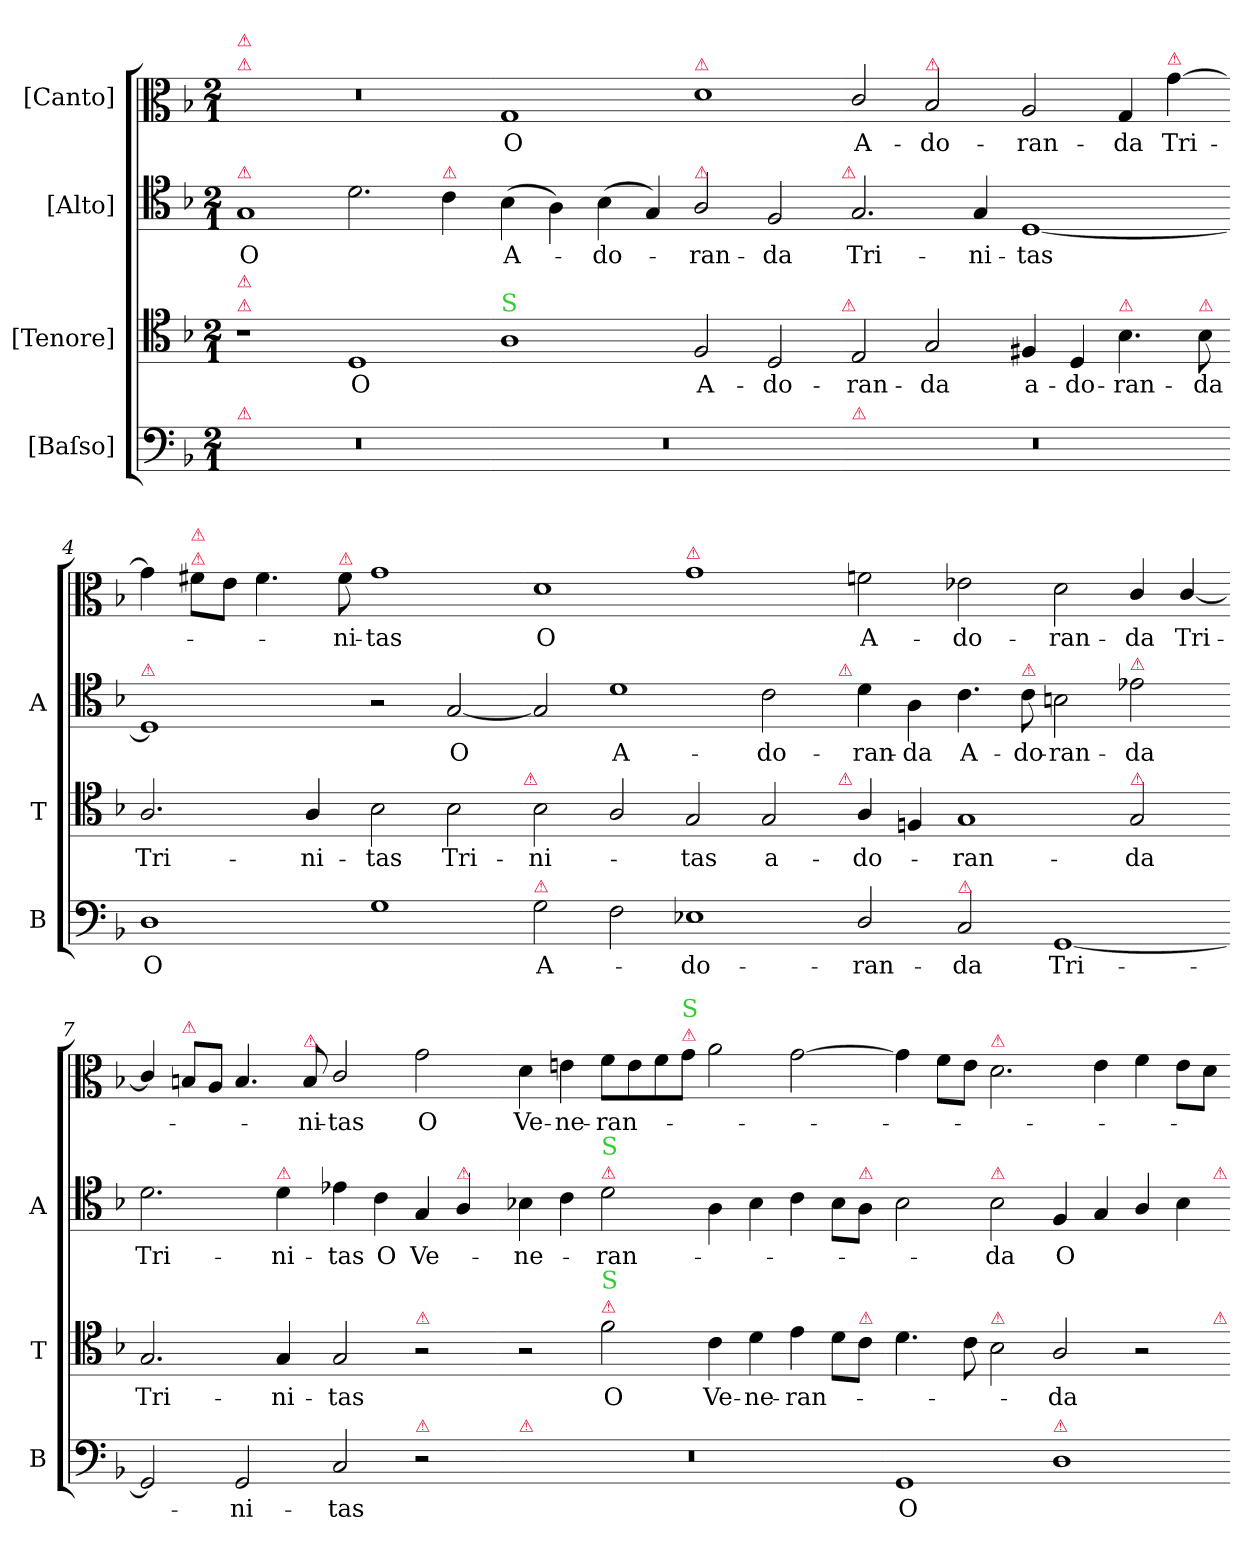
**kern	**text	**kern	**text	**kern	**text	**kern	**text
*part4	*part4	*part3	*part3	*part2	*part2	*part1	*part1
*staff4	*staff4	*staff3	*staff3	*staff2	*staff2	*staff1	*staff1
*I"[Baſso]	*	*I"[Tenore]	*	*I"[Alto]	*	*I"[Canto]	*
*I'B	*	*I'T	*	*I'A	*	*	*
*clefF4	*	*clefC4	*	*clefC4	*	*clefC3	*
*k[b-]	*	*k[b-]	*	*k[b-]	*	*k[b-]	*
*F:	*	*F:	*	*F:	*	*F:	*
*M2/1	*	*M2/1	*	*M2/1	*	*M2/1	*
=1	=1	=1	=1	=1	=1	=1	=1
!	!	!	!	!	!	!LO:TX:a:color=crimson:t=⚠	!
!	!	!	!	!	!	!LO:TX:a:color=crimson:t=⚠	!
!	!	!	!	!LO:TX:a:color=crimson:t=⚠	!	!	!
!	!	!LO:TX:a:color=crimson:t=⚠	!	!	!	!	!
!	!	!LO:TX:a:color=crimson:t=⚠	!	!	!	!	!
!LO:TX:a:color=crimson:t=⚠	!	!	!	!	!	!	!
0r	.	1r	.	1G/	O	0r	.
.	.	1D/	O	2.d\	.	.	.
!	!	!	!	!LO:TX:a:color=crimson:t=⚠	!	!	!
.	.	.	.	4c\	.	.	.
=2-	=2-	=2-	=2-	=2-	=2-	=2-	=2-
!	!	!LO:TX:a:color=limegreen:t=S	!	!	!	!	!
0r	.	1A\	.	(4B-\	A-	1G/	O
.	.	.	.	4A\)	.	.	.
.	.	.	.	(4B-\	-do-	.	.
.	.	.	.	4G/)	.	.	.
!	!	!	!	!	!	!LO:TX:a:color=crimson:t=⚠	!
!	!	!	!	!LO:TX:a:color=crimson:t=⚠	!	!	!
.	.	2F/	A-	2A/	-ran-	1d\	.
.	.	2D/	-do-	2F/	-da	.	.
!	!	!	!	!LO:TX:a:color=crimson:t=⚠	!	!	!
!	!	!LO:TX:a:color=crimson:t=⚠	!	!	!	!	!
=3-	=3-	=3-	=3-	=3-	=3-	=3-	=3-
!LO:TX:a:color=crimson:t=⚠	!	!	!	!	!	!	!
0r	.	2E/	-ran-	2.G/	Tri-	2c/	A-
!	!	!	!	!	!	!LO:TX:a:color=crimson:t=⚠	!
.	.	2G/	-da	.	.	2B-/	-do-
.	.	.	.	4G/	-ni-	.	.
.	.	4F#X/	a-	[1D/	-tas	2A/	-ran-
.	.	4D/	-do-	.	.	.	.
!	!	!LO:TX:a:color=crimson:t=⚠	!	!	!	!	!
.	.	4.B-\	-ran-	.	.	4G/	-da
!	!	!	!	!	!	!LO:TX:a:color=crimson:t=⚠	!
.	.	.	.	.	.	[4g\	Tri-
!	!	!LO:TX:a:color=crimson:t=⚠	!	!	!	!	!
.	.	8B-\	-da	.	.	.	.
=4-	=4-	=4-	=4-	=4-	=4-	=4-	=4-
!	!	!	!	!LO:TX:a:color=crimson:t=⚠	!	!	!
1D\	O	2.A/	Tri-	1D/]	.	4g\]	.
!	!	!	!	!	!	!LO:TX:a:color=crimson:t=⚠	!
!	!	!	!	!	!	!LO:TX:a:color=crimson:t=⚠	!
.	.	.	.	.	.	8f#X\L	.
.	.	.	.	.	.	8e\J	.
.	.	.	.	.	.	4.f#\	.
.	.	4A/	-ni-	.	.	.	.
!	!	!	!	!	!	!LO:TX:a:color=crimson:t=⚠	!
.	.	.	.	.	.	8f#\	-ni-
1G\	.	2B-\	-tas	2r	.	1g\	-tas
!	!	!	!LO:LY:i	!	!	!	!
.	.	2B-\	Tri-	[2G/	O	.	.
!	!	!LO:TX:a:color=crimson:t=⚠	!	!	!	!	!
=5-	=5-	=5-	=5-	=5-	=5-	=5-	=5-
!LO:TX:a:color=crimson:t=⚠	!	!	!	!	!	!	!
!	!	!	!LO:LY:i	!	!	!	!
2G\	A-	2B-\	-ni-	2G/]	.	1d\	O
2F\	.	2A/	.	1d\	A-	.	.
!	!	!	!	!	!	!LO:TX:a:color=crimson:t=⚠	!
!	!	!	!LO:LY:i	!	!	!	!
1E-X\	-do-	2G/	-tas	.	.	1g\	.
.	.	2G/	a-	2c\	-do-	.	.
!	!	!	!	!LO:TX:a:color=crimson:t=⚠	!	!	!
!	!	!LO:TX:a:color=crimson:t=⚠	!	!	!	!	!
=6-	=6-	=6-	=6-	=6-	=6-	=6-	=6-
2D/	-ran-	4A/	-do-	4d\	-ran-	2fn\	A-
.	.	4Fn/	.	4A\	-da	.	.
!LO:TX:a:color=crimson:t=⚠	!	!	!	!	!	!	!
2C/	-da	1G/	-ran-	4.c\	A-	2e-X\	-do-
!	!	!	!	!LO:TX:a:color=crimson:t=⚠	!	!	!
.	.	.	.	8c\	-do-	.	.
[1GG/	Tri-	.	.	2Bn\	-ran-	2d\	-ran-
!	!	!	!	!LO:TX:a:color=crimson:t=⚠	!	!	!
!	!	!LO:TX:a:color=crimson:t=⚠	!	!	!	!	!
.	.	2G/	-da	2e-X\	-da	4c/	-da
.	.	.	.	.	.	[4c/	Tri-
=7-	=7-	=7-	=7-	=7-	=7-	=7-	=7-
2GG/]	.	2.G/	Tri-	2.d\	Tri-	4c/]	.
!	!	!	!	!	!	!LO:TX:a:color=crimson:t=⚠	!
.	.	.	.	.	.	8Bn/L	.
.	.	.	.	.	.	8A/J	.
2GG/	-ni-	.	.	.	.	4.B/	.
!	!	!	!	!LO:TX:a:color=crimson:t=⚠	!	!	!
.	.	4G/	-ni-	4d\	-ni-	.	.
!	!	!	!	!	!	!LO:TX:a:color=crimson:t=⚠	!
.	.	.	.	.	.	8B/	-ni-
2C/	-tas	2G/	-tas	4e-X\	-tas	2c/	-tas
.	.	.	.	4c\	O	.	.
!	!	!LO:TX:a:color=crimson:t=⚠	!	!	!	!	!
!LO:TX:a:color=crimson:t=⚠	!	!	!	!	!	!	!
2r	.	2r	.	4G/	Ve-	2g\	O
!	!	!	!	!LO:TX:a:color=crimson:t=⚠	!	!	!
.	.	.	.	4A/	.	.	.
=8-	=8-	=8-	=8-	=8-	=8-	=8-	=8-
!LO:TX:a:color=crimson:t=⚠	!	!	!	!	!	!	!
0r	.	2r	.	4B-X\	-ne-	4d\	Ve-
.	.	.	.	4c\	.	4en\	-ne-
!	!	!	!	!LO:TX:a:color=crimson:t=⚠	!	!	!
!	!	!	!	!LO:TX:a:color=limegreen:t=S	!	!	!
!	!	!LO:TX:a:color=crimson:t=⚠	!	!	!	!	!
!	!	!LO:TX:a:color=limegreen:t=S	!	!	!	!	!
.	.	2f\	O	2d\	-ran-	8f\L	-ran-
.	.	.	.	.	.	8e\	.
.	.	.	.	.	.	8f\	.
!	!	!	!	!	!	!LO:TX:a:color=crimson:t=⚠	!
!	!	!	!	!	!	!LO:TX:a:color=limegreen:t=S	!
.	.	.	.	.	.	8g\J	.
.	.	4c\	Ve-	4A\	.	2a\	.
.	.	4d\	-ne-	4B-\	.	.	.
.	.	4e\	-ran-	4c\	.	[2g\	.
.	.	8d\L	.	8B-\L	.	.	.
!	!	!	!	!LO:TX:a:color=crimson:t=⚠	!	!	!
!	!	!LO:TX:a:color=crimson:t=⚠	!	!	!	!	!
.	.	8c\J	.	8A\J	.	.	.
=9-	=9-	=9-	=9-	=9-	=9-	=9-	=9-
1GG/	O	4.d\	.	2B-\	.	4g\]	.
.	.	.	.	.	.	8f\L	.
.	.	8c\	.	.	.	8e\J	.
!	!	!	!	!	!	!LO:TX:a:color=crimson:t=⚠	!
!	!	!	!	!LO:TX:a:color=crimson:t=⚠	!	!	!
!	!	!LO:TX:a:color=crimson:t=⚠	!	!	!	!	!
.	.	2B-\	.	2B-\	-da	2.d\	.
!LO:TX:a:color=crimson:t=⚠	!	!	!	!	!	!	!
1D\	.	2A/	-da	4F/	O	.	.
.	.	.	.	4G/	.	4e\	.
.	.	2r	.	4A/	.	4f\	.
.	.	.	.	4B-\	.	8e\L	.
.	.	.	.	.	.	8d\J	.
!	!	!	!	!LO:TX:a:color=crimson:t=⚠	!	!	!
!	!	!LO:TX:a:color=crimson:t=⚠	!	!	!	!	!
=-	=-	=-	=-	=-	=-	=-	=-
*-	*-	*-	*-	*-	*-	*-	*-
